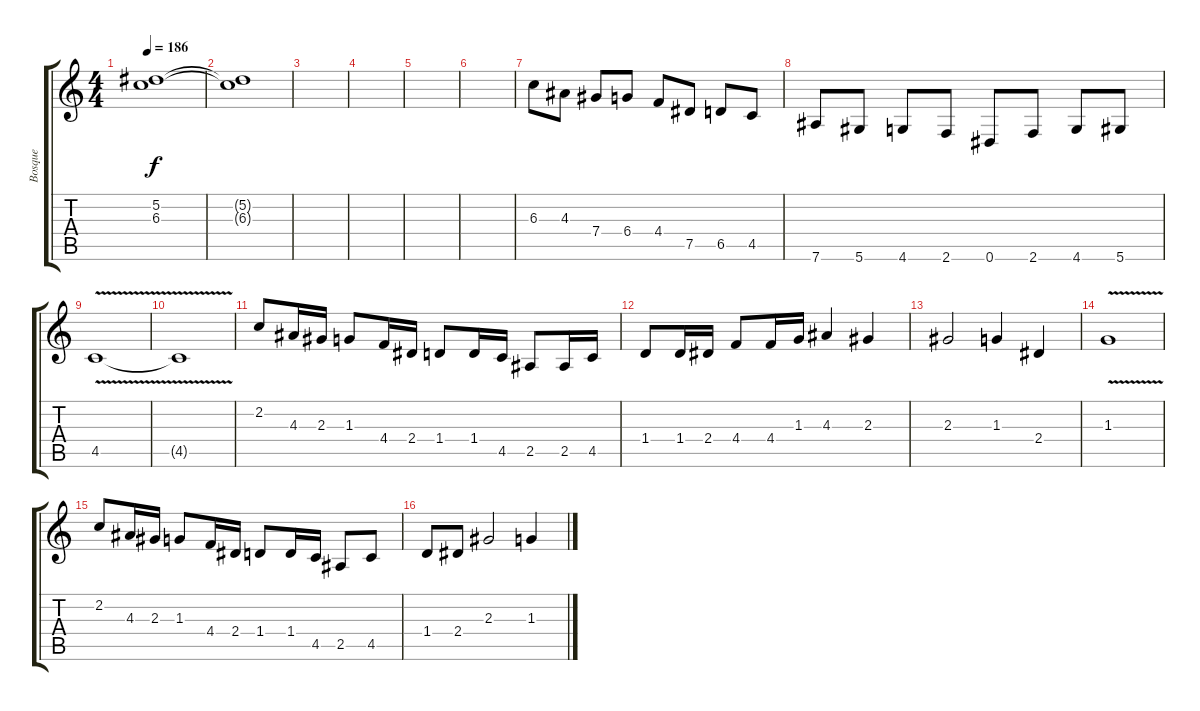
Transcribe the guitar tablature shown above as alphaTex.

\track ("Bosque" "Bosque") {instrument overdrivenguitar}
\staff {score tabs}
\tuning (Eb4 Bb3 Gb3 Db3 Ab2 Eb2) {hide}
\ts (4 4)
\tempo 186
\clef g2
\ks c
(5.2 6.3).1{dy f} |
(5.2{t} 6.3{t}).1 |
|
|
|
|
6.3.8 4.3.8 7.4.8 6.4.8 4.4.8 7.5.8 6.5.8 4.5.8 |
7.6.8 5.6.8 4.6.8 2.6.8 0.6.8 2.6.8 4.6.8 5.6.8 |
4.5{v}.1 |
4.5{t}.1 |
2.2.8 4.3.16 2.3.16 1.3.8 4.4.16 2.4.16 1.4.8 1.4.16 4.5.16 2.5.8 2.5.16 4.5.16 |
1.4.8 1.4.16 2.4.16 4.4.8 4.4.16 1.3.16 4.3.4 2.3.4 |
2.3.2 1.3.4 2.4.4 |
1.3{v}.1 |
2.2.8 4.3.16 2.3.16 1.3.8 4.4.16 2.4.16 1.4.8 1.4.16 4.5.16 2.5.8 4.5.8 |
1.4.8 2.4.8 2.3.2 1.3.4
